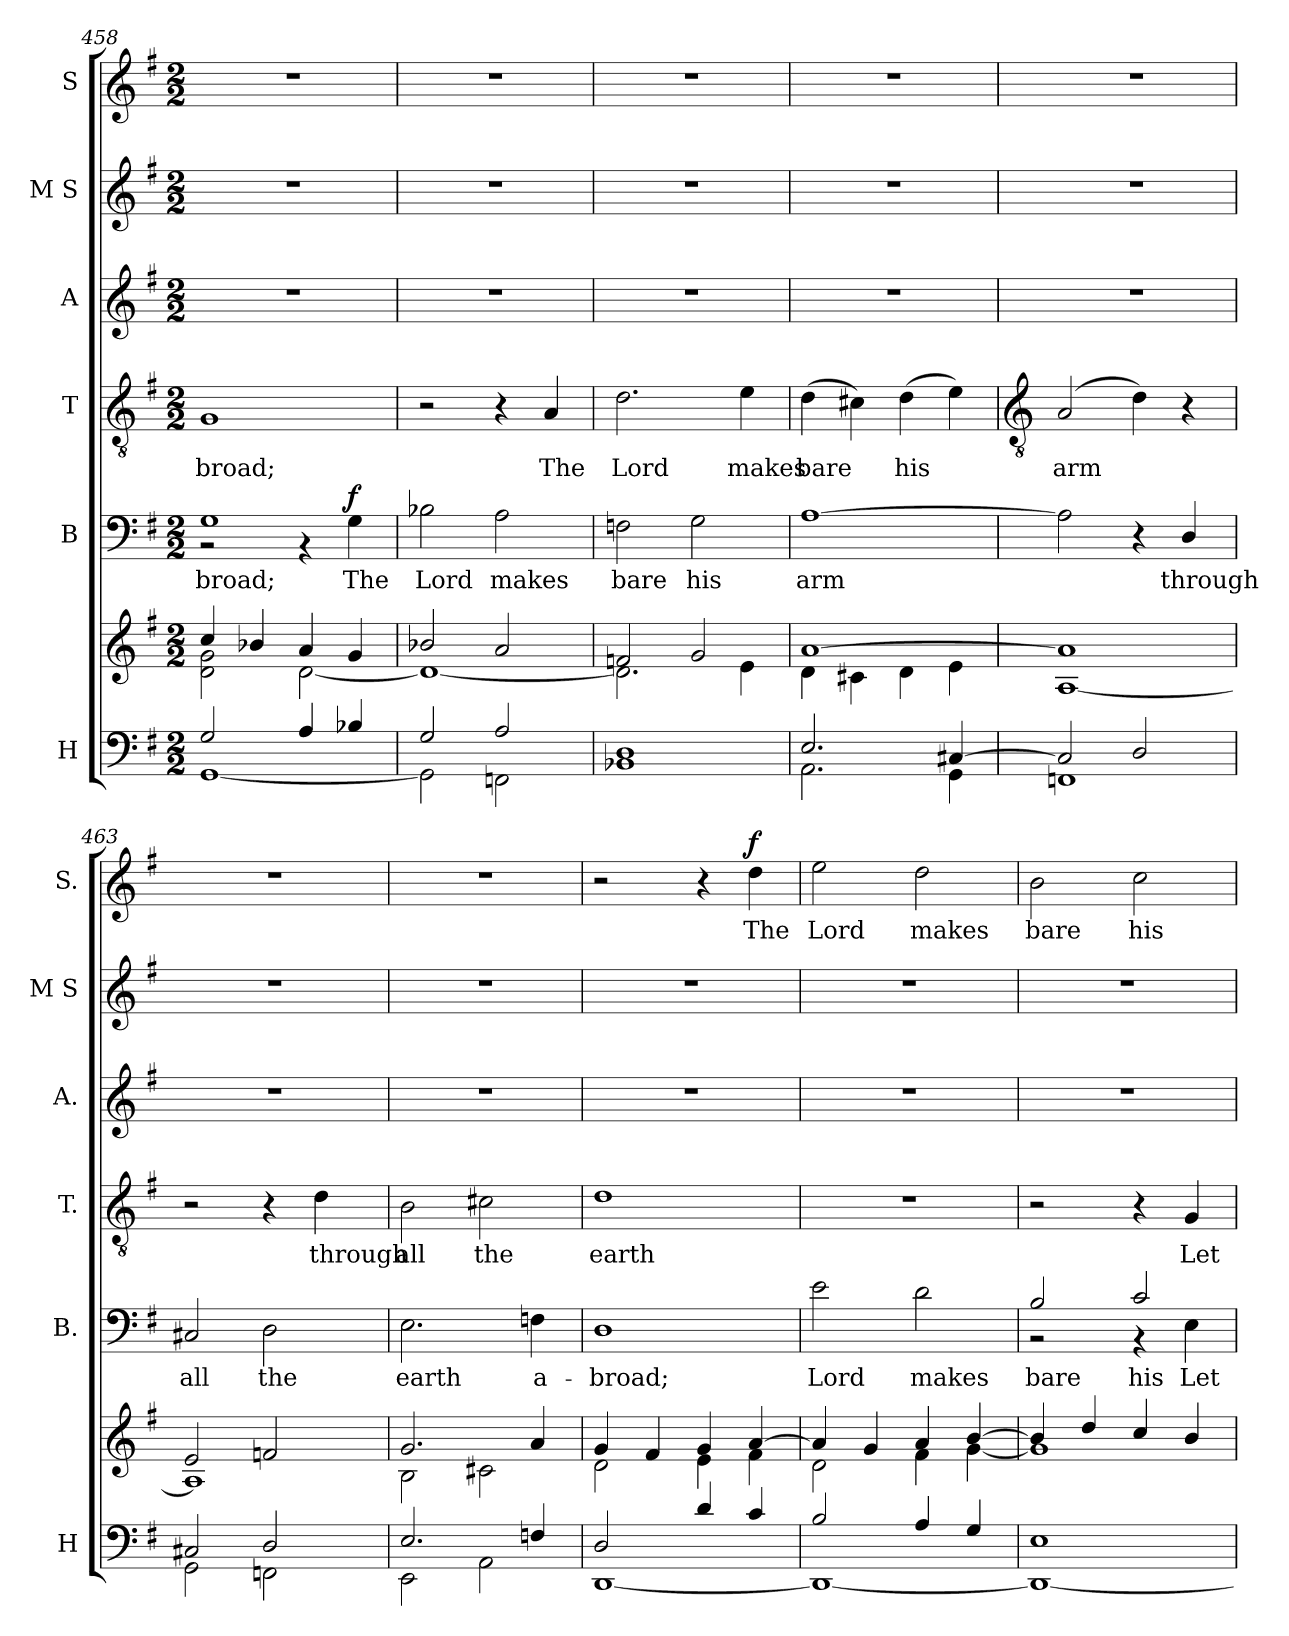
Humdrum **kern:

**kern	**kern	**kern	**text	**dynam	**kern	**text	**kern	**kern	**kern	**text	**dynam
*part6	*part6	*part5	*part5	*part5	*part4	*part4	*part3	*part2	*part1	*part1	*part1
*staff7	*staff6	*staff5	*staff5	*staff5	*staff4	*staff4	*staff3	*staff2	*staff1	*staff1	*staff1
*I"H	*	*I"B	*	*	*I"T	*	*I"A	*I"M S	*I"S	*	*
*I'H	*	*I'B.	*	*	*I'T.	*	*I'A.	*I'M S	*I'S.	*	*
*clefF4	*clefG2	*clefF4	*	*	*clefGv2	*	*clefG2	*clefG2	*clefG2	*	*
*k[f#]	*k[f#]	*k[f#]	*	*	*k[f#]	*	*k[f#]	*k[f#]	*k[f#]	*	*
*M2/2	*M2/2	*M2/2	*	*	*M2/2	*	*M2/2	*M2/2	*M2/2	*	*
=458	=458	=458	=458	=458	=458	=458	=458	=458	=458	=458	=458
*^	*^	*	*	*	*	*	*	*	*	*	*
!	!	!	!	!	!LO:LY:b	!	!	!LO:LY:b	!	!	!	!	!
*	*	*	*	*^	*	*	*	*	*	*	*	*	*
2G/	[1GG	4cc/	2d\ 2g\	1G!	2r	-broad;	.	1G	-broad;	1r	1r	1r	.	.
.	.	4b-X/	.	.	.	.	.	.	.	.	.	.	.	.
4A/	.	4a/	[2d\	.	4r	.	.	.	.	.	.	.	.	.
!	!	!	!	!	!	!LO:LY:b	!LO:DY:b	!	!	!	!	!	!	!
4B-X/	.	4g/	.	.	4G\	The	f	.	.	.	.	.	.	.
=459	=459	=459	=459	=459	=459	=459	=459	=459	=459	=459	=459	=459	=459	=459
!	!	!	!	!	!	!LO:LY:b	!	!	!	!	!	!	!	!
*	*	*	*	*v	*v	*	*	*	*	*	*	*	*	*
2G/	2GG\]	2b-X/	1d_	2B-X\	Lord	.	2r	.	1r	1r	1r	.	.
!	!	!	!	!	!LO:LY:b	!	!	!	!	!	!	!	!
2A/	2FFn\	2a/	.	2A\	makes	.	4r	.	.	.	.	.	.
!	!	!	!	!	!	!	!	!LO:LY:b	!	!	!	!	!
.	.	.	.	.	.	.	4A/	The	.	.	.	.	.
=460	=460	=460	=460	=460	=460	=460	=460	=460	=460	=460	=460	=460	=460
!	!	!	!	!	!LO:LY:b	!	!	!LO:LY:b	!	!	!	!	!
1D	1BB-X	2fn/	2.d\]	2Fn\	bare	.	2.d\	Lord	1r	1r	1r	.	.
!	!	!	!	!	!LO:LY:b	!	!	!	!	!	!	!	!
.	.	2g/	.	2G\	his	.	.	.	.	.	.	.	.
!	!	!	!	!	!	!	!	!LO:LY:b	!	!	!	!	!
.	.	.	4e\	.	.	.	4e\	makes	.	.	.	.	.
!!LO:PB:g=z
=461	=461	=461	=461	=461	=461	=461	=461	=461	=461	=461	=461	=461	=461
!	!	!	!	!	!LO:LY:b	!	!	!LO:LY:b	!	!	!	!	!
2.E/	2.AA\	[1a	4d\	[1A	arm	.	(>4d\	bare	1r	1r	1r	.	.
.	.	.	4c#X\	.	.	.	4c#X\)	.	.	.	.	.	.
!	!	!	!	!	!	!	!	!LO:LY:b	!	!	!	!	!
.	.	.	4d\	.	.	.	(>4d\	his	.	.	.	.	.
[4C#X/	4GG\	.	4e\	.	.	.	4e\)	.	.	.	.	.	.
=462	=462	=462	=462	=462	=462	=462	=462	=462	=462	=462	=462	=462	=462
*	*	*	*	*	*	*	*clefGv2	*	*	*	*	*	*
!	!	!	!	!	!	!	!	!LO:LY:b	!	!	!	!	!
2C#/]	1FFn	1a]	[1A	2A\]	.	.	(2A/	arm	1r	1r	1r	.	.
2D/	.	.	.	4r	.	.	4d\)	.	.	.	.	.	.
!	!	!	!	!	!LO:LY:b	!	!	!	!	!	!	!	!
.	.	.	.	4D/	through	.	4r	.	.	.	.	.	.
=463	=463	=463	=463	=463	=463	=463	=463	=463	=463	=463	=463	=463	=463
!	!	!	!	!	!LO:LY:b	!	!	!	!	!	!	!	!
2C#X/	2GG\	2e/	1A]	2C#X/	all	.	2r	.	1r	1r	1r	.	.
!	!	!	!	!	!LO:LY:b	!	!	!	!	!	!	!	!
2D/	2FFn\	2fn/	.	2D\	the	.	4r	.	.	.	.	.	.
!	!	!	!	!	!	!	!	!LO:LY:b	!	!	!	!	!
.	.	.	.	.	.	.	4d\	through	.	.	.	.	.
=464	=464	=464	=464	=464	=464	=464	=464	=464	=464	=464	=464	=464	=464
!	!	!	!	!	!LO:LY:b	!	!	!LO:LY:b	!	!	!	!	!
2.E/	2EE\	2.g/	2B\	2.E\	earth	.	2B\	all	1r	1r	1r	.	.
!	!	!	!	!	!	!	!	!LO:LY:b	!	!	!	!	!
.	2AA\	.	2c#X\	.	.	.	2c#X\	the	.	.	.	.	.
!	!	!	!	!	!LO:LY:b	!	!	!	!	!	!	!	!
4Fn/	.	4a/	.	4Fn\	a-	.	.	.	.	.	.	.	.
=465	=465	=465	=465	=465	=465	=465	=465	=465	=465	=465	=465	=465	=465
!	!	!	!	!	!LO:LY:b	!	!	!LO:LY:b	!	!	!	!	!
2D/	[1DD	4g/	2d\	1D	-broad;	.	1d	earth	1r	1r	2r	.	.
.	.	4f#/	.	.	.	.	.	.	.	.	.	.	.
4d/	.	4g/	4e\	.	.	.	.	.	.	.	4r	.	.
!	!	!	!	!	!	!	!	!	!	!	!	!LO:LY:b	!LO:DY:b
4c/	.	[4a/	4f#\	.	.	.	.	.	.	.	4dd\	The	f
=466	=466	=466	=466	=466	=466	=466	=466	=466	=466	=466	=466	=466	=466
!	!	!	!	!	!LO:LY:b	!	!	!	!	!	!	!LO:LY:b	!
2B/	1DD_	4a/]	2d\	2e!\	Lord	.	1r	.	1r	1r	2ee\	Lord	.
.	.	4g/	.	.	.	.	.	.	.	.	.	.	.
!	!	!	!	!	!LO:LY:b	!	!	!	!	!	!	!LO:LY:b	!
4A/	.	4a/	4f#\	2d!\	makes	.	.	.	.	.	2dd\	makes	.
4G/	.	[4b/	[4g\	.	.	.	.	.	.	.	.	.	.
!!LO:PB:g=z
=467	=467	=467	=467	=467	=467	=467	=467	=467	=467	=467	=467	=467	=467
!	!	!	!	!	!LO:LY:b	!	!	!	!	!	!	!LO:LY:b	!
*	*	*	*	*^	*	*	*	*	*	*	*	*	*
1E	1DD_	4b/]	1g]	2B!/	2r	bare	.	2r	.	1r	1r	2b\	bare	.
.	.	4dd/	.	.	.	.	.	.	.	.	.	.	.	.
!	!	!	!	!	!	!LO:LY:b	!	!	!	!	!	!	!LO:LY:b	!
.	.	4cc/	.	2c!/	4r	his	.	4r	.	.	.	2cc\	his	.
!	!	!	!	!	!	!LO:LY:b	!	!	!LO:LY:b	!	!	!	!	!
.	.	4b/	.	.	4E\	Let	.	4G/	Let	.	.	.	.	.
*v	*v	*	*	*v	*v	*	*	*	*	*	*	*	*	*
*	*v	*v	*	*	*	*	*	*	*	*	*	*
=	=	=	=	=	=	=	=	=	=	=	=
*-	*-	*-	*-	*-	*-	*-	*-	*-	*-	*-	*-
